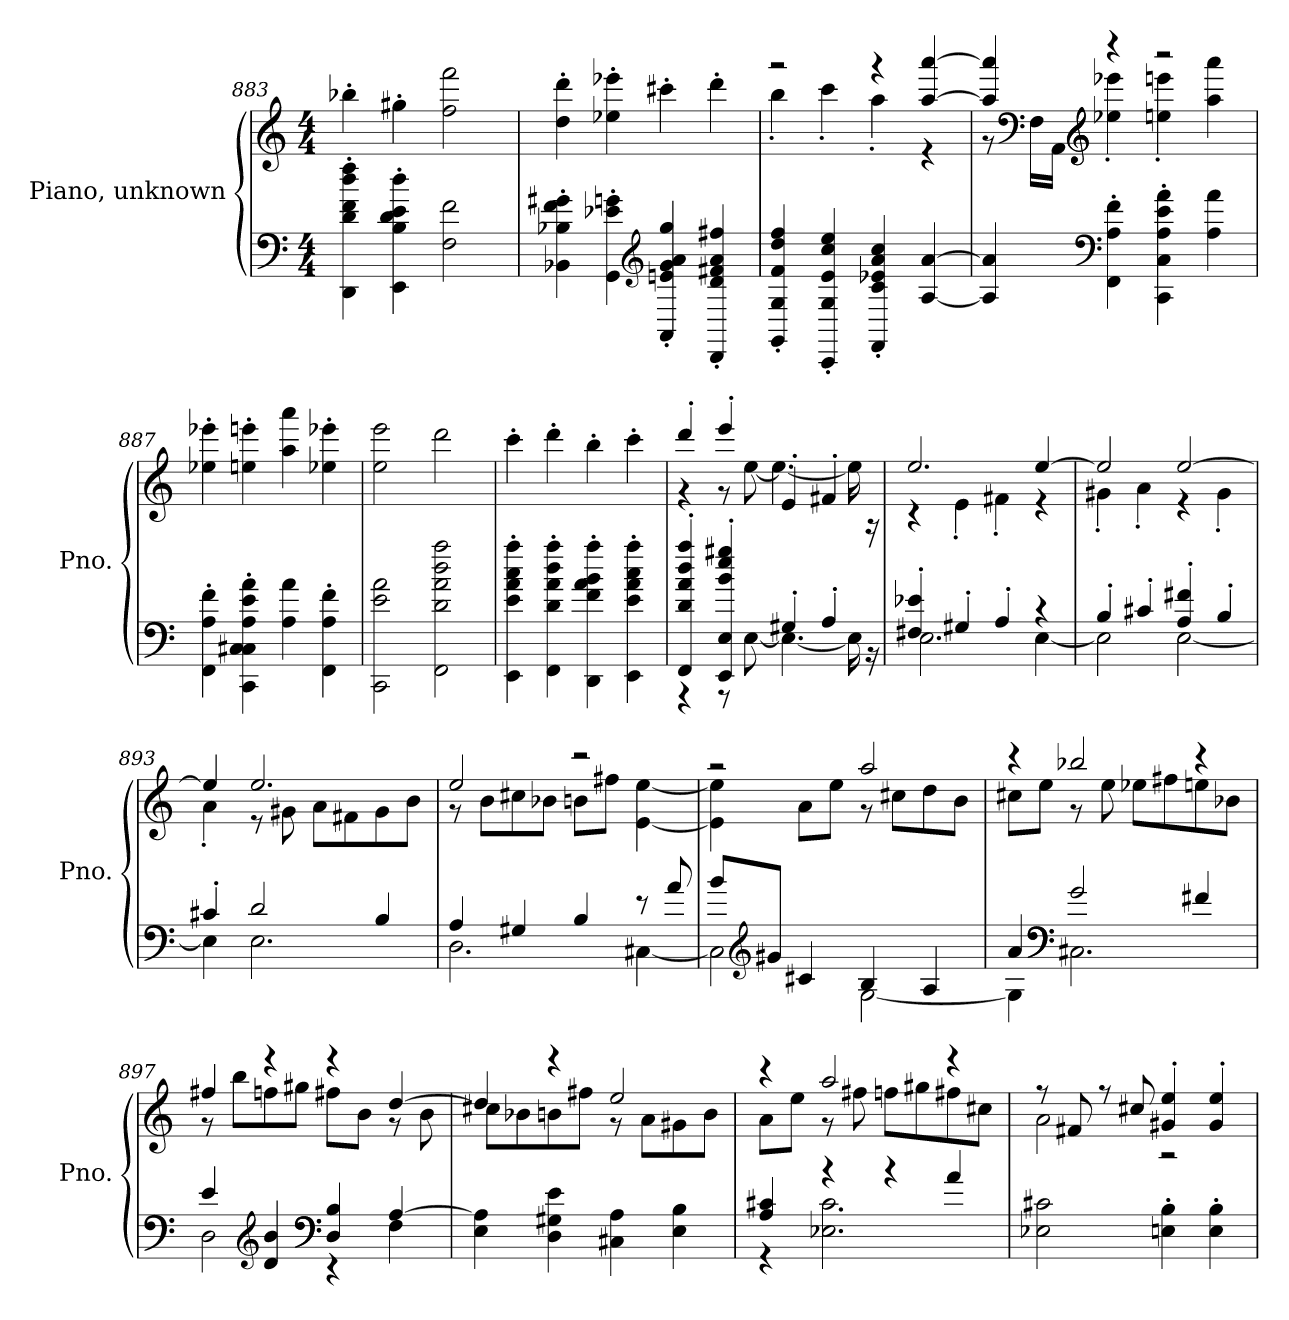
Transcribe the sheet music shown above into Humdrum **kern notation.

**kern	**kern
*part1	*part1
*staff2	*staff1
*I"Piano, unknown	*
*I'Pno.	*
*clefF4	*clefG2
*k[]	*k[]
*M4/4	*M4/4
=883	=883
4DD\' 4d\' 4f\' 4dd\' 4ff\'	4bb-X'\
4EE\' 4B\' 4d\' 4e\' 4dd\'	4gg#X'\
2F\ 2f\	2ff\ 2fff\
=884	=884
4BB-X\' 4B-X\' 4f\' 4g#X\'	4dd\' 4ddd\'
4GG\' 4e-X\' 4gn\'	4ee-X\' 4eee-X\'
*clefG2	*
4AA/' 4en/' 4g/' 4a/' 4gg/'	4ccc#X'\
4DD/' 4d/' 4f#X/' 4a/' 4ff#X/'	4ddd'\
!!LO:LB:g=z
=885	=885
*	*^
4GG/' 4G/' 4f/' 4dd/' 4ff/'	2r	4bb'\
4CC/' 4G/' 4e/' 4cc/' 4ee/'	.	4ccc'\
4FF/' 4c/' 4e-X/' 4a/' 4cc/'	4r	4aa'\
[4A/ [4a/	[4aa/ [4aaa/	4r
=886	=886	=886
4A/] 4a/]	4aa/] 4aaa/]	8r
*	*clefF4	*
.	.	16F\LL
.	.	16AA\JJ
*clefF4	*clefG2	*
4FF\' 4A\' 4f\'	4r	4ee-X\' 4eee-X\'
4CC\' 4C\' 4A\' 4e\' 4a\'	2r	4een\' 4eeen\'
4A\ 4a\	.	4aa\ 4aaa\
*	*v	*v
=887	=887
4FF\' 4A\' 4f\'	4ee-X\' 4eee-X\'
4CC\' 4C\' 4C#X\' 4A\' 4e\' 4a\'	4een\' 4eeen\'
4A\ 4a\	4aa\ 4aaa\
4FF\' 4A\' 4f\'	4ee-X\' 4eee-X\'
=888	=888
2CC\ 2e\ 2a\	2ee\ 2eee\
2FF\ 2d\ 2a\ 2dd\ 2aa\	2ddd\
=889	=889
4EE\' 4e\' 4a\' 4cc\' 4aa\'	4ccc'\
4FF\' 4d\' 4a\' 4dd\' 4aa\'	4ddd'\
4DD\' 4f\' 4a\' 4b\' 4aa\'	4bb'\
4EE\' 4e\' 4a\' 4cc\' 4aa\'	4ccc'\
!!LO:LB:g=z
=890	=890
*^	*^
4FF/' 4d/' 4a/' 4dd/' 4aa/'	4r	4ddd'/	4r
4EE/' 4E/' 4b/' 4ee/' 4gg#X/'	8r	4eee'/	8r
.	[8E\	.	[8ee\
4G#X'/	4.E\_	4e'/	4.ee\_
4A'/	.	4f#X'/	.
.	16E\]	.	16ee\]
.	16r	.	16r
=891	=891	=891	=891
4F#X/' 4e-X/'	2.E\	2.ee/	4r
4G#X'/	.	.	4e'\
4A'/	.	.	4f#X'\
4r	[4E\	[4ee/	4r
=892	=892	=892	=892
4B'/	2E\]	2ee/]	4g#X'\
4c#X'/	.	.	4a'\
4A/' 4f#X/'	[2E\	[2ee/	4r
4B'/	.	.	4g#'\
=893	=893	=893	=893
4c#X'/	4E\]	4ee/]	4a'\
2d/	2.E\	2.ee/	8r
.	.	.	8g#X\
.	.	.	8a\L
.	.	.	8f#X\
4B/	.	.	8g#\
.	.	.	8b\J
!!LO:LB:g=z	!!
=894	=894	=894	=894
4A/	2.D\	2ee/	8r
.	.	.	8b\L
4G#X/	.	.	8cc#X\
.	.	.	8b-X\J
4B/	.	2r	8bn\L
.	.	.	8ff#X\J
8r	[4C#X\	.	[4e\ [4ee\
8a/	.	.	.
=895	=895	=895	=895
8b/L	2C#\]	2r	4e\] 4ee\]
*clefG2	*	*	*
8g#X/J	.	.	.
4c#X/	.	.	8a\L
.	.	.	8ee\J
4B/	[2G\	2aa/	8r
.	.	.	8cc#X\L
4A/	.	.	8dd\
.	.	.	8b\J
=896	=896	=896	=896
4a/	4G\]	4r	8cc#X\L
.	.	.	8ee\J
*clefF4	*	*	*
2g/	2.C#X\	2bb-X/	8r
.	.	.	8ee\
.	.	.	8ee-X\L
.	.	.	8ff#X\
4f#X/	.	4r	8een\
.	.	.	8b-X\J
!!LO:PB:g=z	!!
=897	=897	=897	=897
4e/	2D\	4ff#X/	8r
.	.	.	8bb\L
*clefG2	*	*	*
4d/ 4b/	.	4r	8ffn\
.	.	.	8gg#X\J
*clefF4	*	*	*
4D/ 4B/	4r	4r	8ff#X\L
.	.	.	8b\J
[4A/	4F\	[4dd/	8r
.	.	.	8b\
*v	*v	*	*
=898	=898	=898
4E\ 4A\]	4dd/]	8cc#X\L
.	.	8b-X\
4D\ 4G#X\ 4e\	4r	8bn\
.	.	8ff#X\J
4C#X\ 4A\	2ee/	8r
.	.	8a\L
4E\ 4B\	.	8g#X\
.	.	8b\J
=899	=899	=899
*^	*	*
4A/ 4c#X/	4r	4r	8a\L
.	.	.	8ee\J
4r	2.E-X\ 2.c#\	2aa/	8r
.	.	.	8ff#X\
4r	.	.	8ffn\L
.	.	.	8gg#X\
4a/	.	4r	8ff#X\
.	.	.	8cc#X\J
*v	*v	*	*
!!LO:LB:g=z	!!
=900	=900	=900
2E-X\ 2c#X\	8r	2a\
.	8f#X/	.
.	8r	.
.	8cc#X/	.
4En\' 4B\'	4g#X/' 4ee/'	2r
4E\' 4B\'	4g#/' 4ee/'	.
*	*v	*v
=	=
*-	*-
